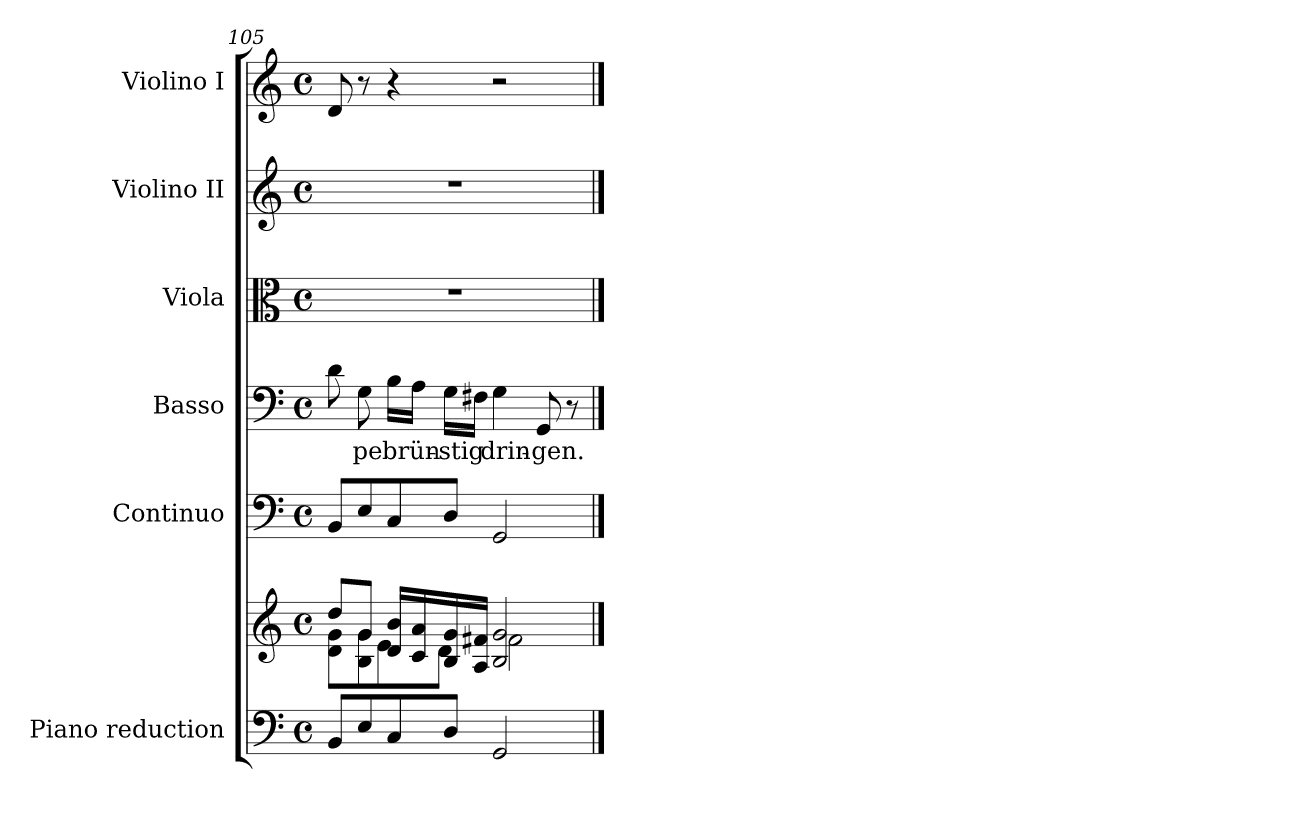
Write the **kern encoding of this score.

**kern	**kern	**kern	**kern	**text	**kern	**kern	**kern
*part6	*part6	*part5	*part4	*part4	*part3	*part2	*part1
*staff7	*staff6	*staff5	*staff4	*staff4	*staff3	*staff2	*staff1
*I"Piano reduction	*	*I"Continuo	*I"Basso	*	*I"Viola	*I"Violino II	*I"Violino I
*I'Pno	*	*	*	*	*I'Vla	*I'Vln	*I'Vln
*clefF4	*clefG2	*clefF4	*clefF4	*	*clefC3	*clefG2	*clefG2
*k[]	*k[]	*k[]	*k[]	*	*k[]	*k[]	*k[]
*M4/4	*M4/4	*M4/4	*M4/4	*	*M4/4	*M4/4	*M4/4
*met(c)	*met(c)	*met(c)	*met(c)	*	*met(c)	*met(c)	*met(c)
=105	=105	=105	=105	=105	=105	=105	=105
*	*^	*	*	*	*	*	*
8BB/L	8dd/L	8d\ 8g\L	8BB/L	8d\	.	1r	1r	8d/
!	!	!	!	!	!LO:LY:b	!	!	!
8E/	8g/J	8B\ 8g\	8E/	8G\	-pe	.	.	8r
!	!	!	!	!	!LO:LY:b	!	!	!
8C/	16d/ 16b/LL	8e\	8C/	16B\LL	brün-	.	.	4r
.	16c/ 16a/	.	.	16A\JJ	.	.	.	.
!	!	!	!	!	!LO:LY:b	!	!	!
8D/J	16B/ 16g/	8d\J	8D/J	16G\LL	-stig	.	.	.
.	16A/ 16f#X/JJ	.	.	16F#X\JJ	.	.	.	.
!	!	!	!	!	!LO:LY:b	!	!	!
2GG/	2B/ 2g/	2f#\	2GG/	4G\	drin-	.	.	2r
!	!	!	!	!	!LO:LY:b	!	!	!
.	.	.	.	8GG/	-gen.	.	.	.
.	.	.	.	8r	.	.	.	.
*	*v	*v	*	*	*	*	*	*
==	==	==	==	==	==	==	==
*-	*-	*-	*-	*-	*-	*-	*-
